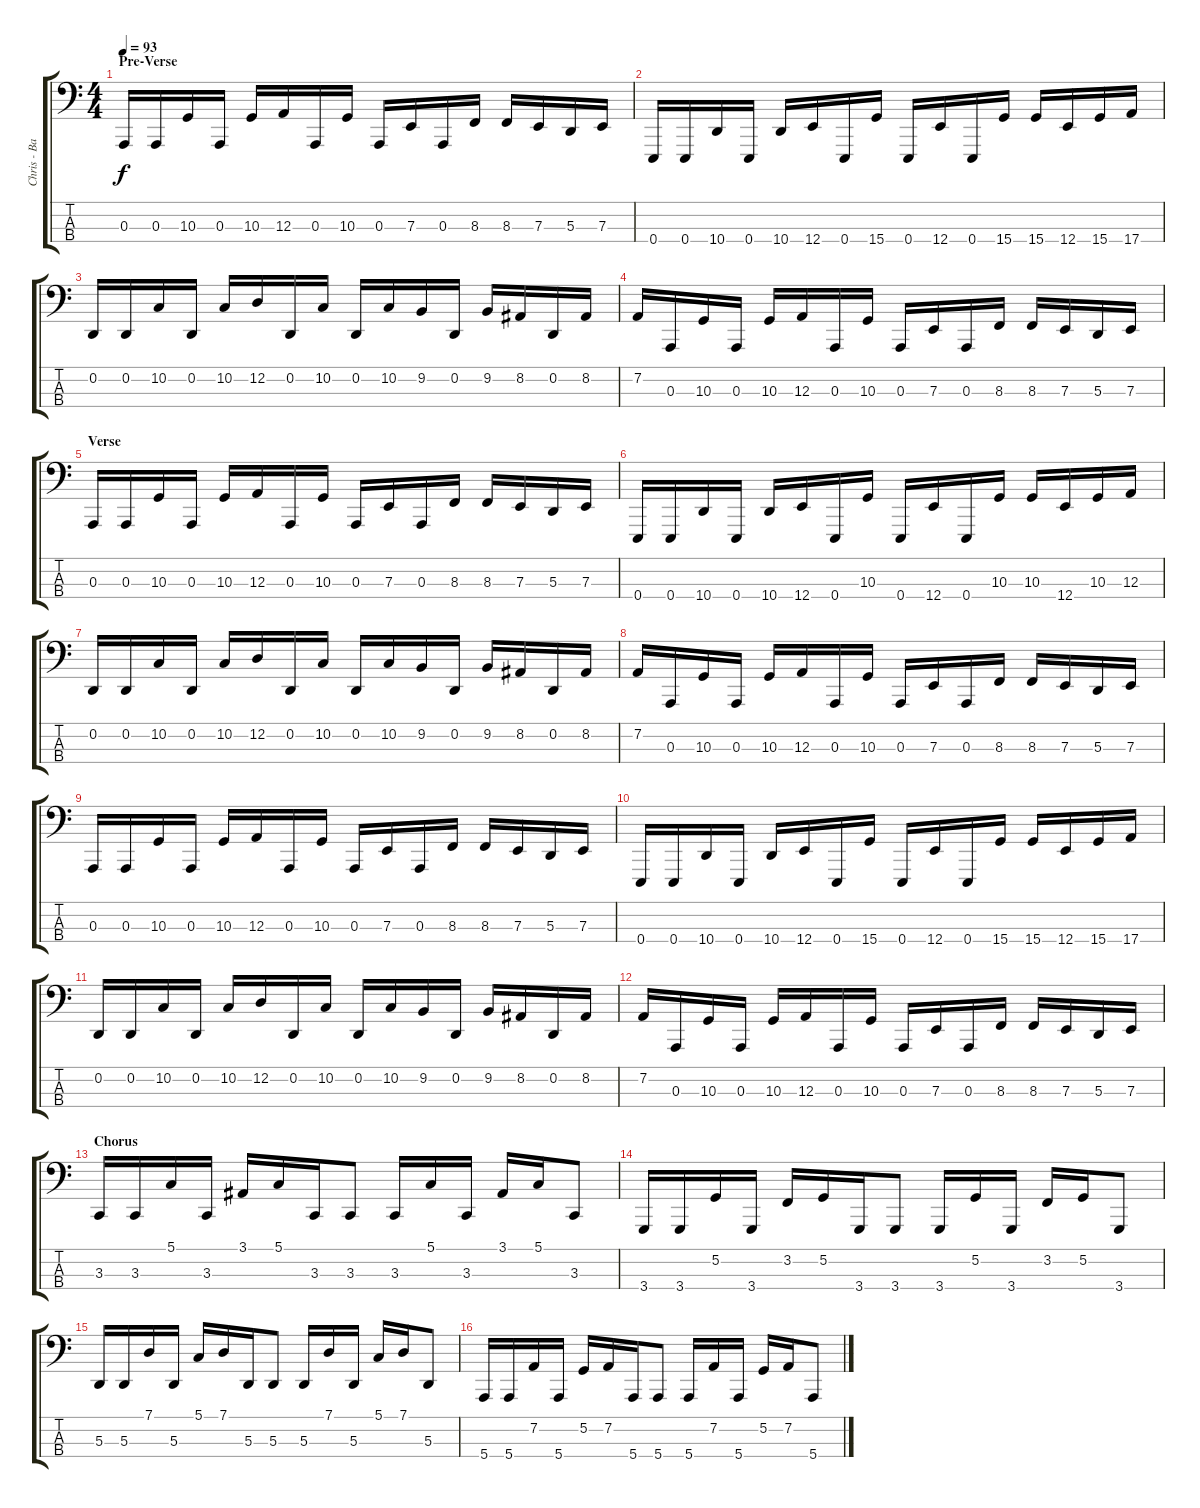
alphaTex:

\track ("Chris - Bass" "Chris - Ba") {instrument lead2sawtooth}
\staff {score tabs}
\tuning (G2 D2 A1 E1) {hide}
\ts (4 4)
\section ("" "Pre-Verse")
\tempo 93
\clef f4
\ks c
0.3.16{dy f} 0.3.16 10.3.16 0.3.16 10.3.16 12.3.16 0.3.16 10.3.16 0.3.16 7.3.16 0.3.16 8.3.16 8.3.16 7.3.16 5.3.16 7.3.16 |
0.4.16 0.4.16 10.4.16 0.4.16 10.4.16 12.4.16 0.4.16 15.4.16 0.4.16 12.4.16 0.4.16 15.4.16 15.4.16 12.4.16 15.4.16 17.4.16 |
0.2.16 0.2.16 10.2.16 0.2.16 10.2.16 12.2.16 0.2.16 10.2.16 0.2.16 10.2.16 9.2.16 0.2.16 9.2.16 8.2.16 0.2.16 8.2.16 |
7.2.16 0.3.16 10.3.16 0.3.16 10.3.16 12.3.16 0.3.16 10.3.16 0.3.16 7.3.16 0.3.16 8.3.16 8.3.16 7.3.16 5.3.16 7.3.16 |
\section ("" "Verse")
0.3.16 0.3.16 10.3.16 0.3.16 10.3.16 12.3.16 0.3.16 10.3.16 0.3.16 7.3.16 0.3.16 8.3.16 8.3.16 7.3.16 5.3.16 7.3.16 |
0.4.16 0.4.16 10.4.16 0.4.16 10.4.16 12.4.16 0.4.16 10.3.16 0.4.16 12.4.16 0.4.16 10.3.16 10.3.16 12.4.16 10.3.16 12.3.16 |
0.2.16 0.2.16 10.2.16 0.2.16 10.2.16 12.2.16 0.2.16 10.2.16 0.2.16 10.2.16 9.2.16 0.2.16 9.2.16 8.2.16 0.2.16 8.2.16 |
7.2.16 0.3.16 10.3.16 0.3.16 10.3.16 12.3.16 0.3.16 10.3.16 0.3.16 7.3.16 0.3.16 8.3.16 8.3.16 7.3.16 5.3.16 7.3.16 |
0.3.16 0.3.16 10.3.16 0.3.16 10.3.16 12.3.16 0.3.16 10.3.16 0.3.16 7.3.16 0.3.16 8.3.16 8.3.16 7.3.16 5.3.16 7.3.16 |
0.4.16 0.4.16 10.4.16 0.4.16 10.4.16 12.4.16 0.4.16 15.4.16 0.4.16 12.4.16 0.4.16 15.4.16 15.4.16 12.4.16 15.4.16 17.4.16 |
0.2.16 0.2.16 10.2.16 0.2.16 10.2.16 12.2.16 0.2.16 10.2.16 0.2.16 10.2.16 9.2.16 0.2.16 9.2.16 8.2.16 0.2.16 8.2.16 |
7.2.16 0.3.16 10.3.16 0.3.16 10.3.16 12.3.16 0.3.16 10.3.16 0.3.16 7.3.16 0.3.16 8.3.16 8.3.16 7.3.16 5.3.16 7.3.16 |
\section ("" "Chorus")
3.3.16 3.3.16 5.1.16 3.3.16 3.1.16 5.1.16 3.3.16 3.3.8 3.3.16 5.1.16 3.3.16 3.1.16 5.1.16 3.3.8 |
3.4.16 3.4.16 5.2.16 3.4.16 3.2.16 5.2.16 3.4.16 3.4.8 3.4.16 5.2.16 3.4.16 3.2.16 5.2.16 3.4.8 |
5.3.16 5.3.16 7.1.16 5.3.16 5.1.16 7.1.16 5.3.16 5.3.8 5.3.16 7.1.16 5.3.16 5.1.16 7.1.16 5.3.8 |
5.4.16 5.4.16 7.2.16 5.4.16 5.2.16 7.2.16 5.4.16 5.4.8 5.4.16 7.2.16 5.4.16 5.2.16 7.2.16 5.4.8
